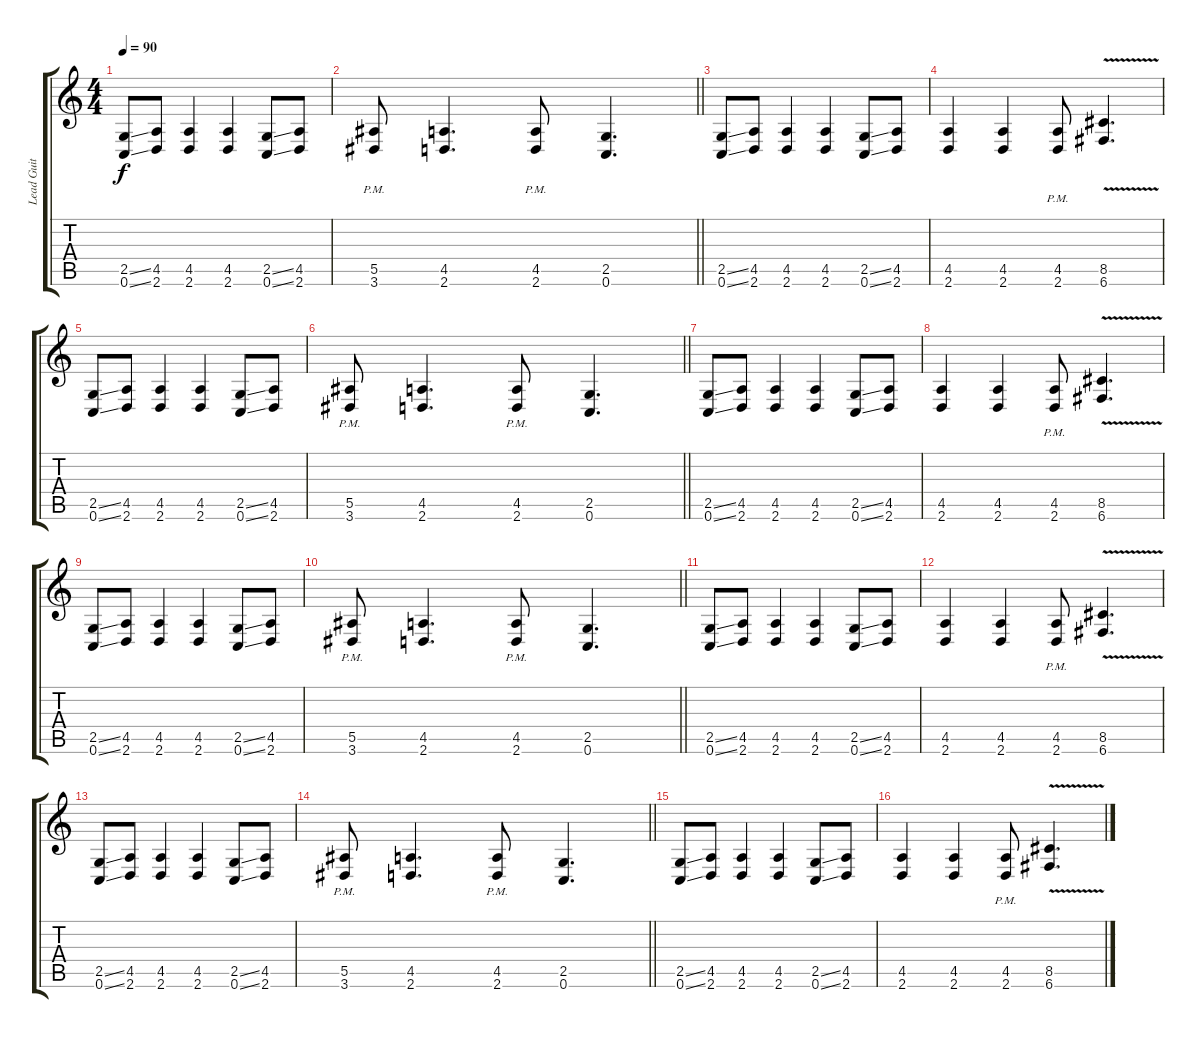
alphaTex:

\track ("Lead Guit" "Lead Guit") {instrument electricguitarclean}
\staff {score tabs}
\tuning (C4 G3 Eb3 Bb2 F2 C2) {hide}
\ts (4 4)
\tempo 90
\clef g2
\ks c
(2.5{ss} 0.6{ss}).8{dy f} (4.5 2.6).8 (4.5 2.6).4 (4.5 2.6).4 (2.5{ss} 0.6{ss}).8 (4.5 2.6).8 |
\barLineRight lightlight
(5.5{pm} 3.6{pm}).8 (4.5 2.6).4{d} (4.5{pm} 2.6{pm}).8 (2.5 0.6).4{d} |
(2.5{ss} 0.6{ss}).8{volume 11 instrument overdrivenguitar} (4.5 2.6).8 (4.5 2.6).4 (4.5 2.6).4 (2.5{ss} 0.6{ss}).8 (4.5 2.6).8 |
(4.5 2.6).4 (4.5 2.6).4 (4.5{pm} 2.6{pm}).8 (8.5{v} 6.6{v}).4{d} |
(2.5{ss} 0.6{ss}).8 (4.5 2.6).8 (4.5 2.6).4 (4.5 2.6).4 (2.5{ss} 0.6{ss}).8 (4.5 2.6).8 |
\barLineRight lightlight
(5.5{pm} 3.6{pm}).8 (4.5 2.6).4{d} (4.5{pm} 2.6{pm}).8 (2.5 0.6).4{d} |
(2.5{ss} 0.6{ss}).8{volume 11 instrument overdrivenguitar} (4.5 2.6).8 (4.5 2.6).4 (4.5 2.6).4 (2.5{ss} 0.6{ss}).8 (4.5 2.6).8 |
(4.5 2.6).4 (4.5 2.6).4 (4.5{pm} 2.6{pm}).8 (8.5{v} 6.6{v}).4{d} |
(2.5{ss} 0.6{ss}).8 (4.5 2.6).8 (4.5 2.6).4 (4.5 2.6).4 (2.5{ss} 0.6{ss}).8 (4.5 2.6).8 |
\barLineRight lightlight
(5.5{pm} 3.6{pm}).8 (4.5 2.6).4{d} (4.5{pm} 2.6{pm}).8 (2.5 0.6).4{d} |
(2.5{ss} 0.6{ss}).8{volume 11 instrument overdrivenguitar} (4.5 2.6).8 (4.5 2.6).4 (4.5 2.6).4 (2.5{ss} 0.6{ss}).8 (4.5 2.6).8 |
(4.5 2.6).4 (4.5 2.6).4 (4.5{pm} 2.6{pm}).8 (8.5{v} 6.6{v}).4{d} |
(2.5{ss} 0.6{ss}).8 (4.5 2.6).8 (4.5 2.6).4 (4.5 2.6).4 (2.5{ss} 0.6{ss}).8 (4.5 2.6).8 |
\barLineRight lightlight
(5.5{pm} 3.6{pm}).8 (4.5 2.6).4{d} (4.5{pm} 2.6{pm}).8 (2.5 0.6).4{d} |
(2.5{ss} 0.6{ss}).8{volume 11 instrument overdrivenguitar} (4.5 2.6).8 (4.5 2.6).4 (4.5 2.6).4 (2.5{ss} 0.6{ss}).8 (4.5 2.6).8 |
(4.5 2.6).4 (4.5 2.6).4 (4.5{pm} 2.6{pm}).8 (8.5{v} 6.6{v}).4{d}
